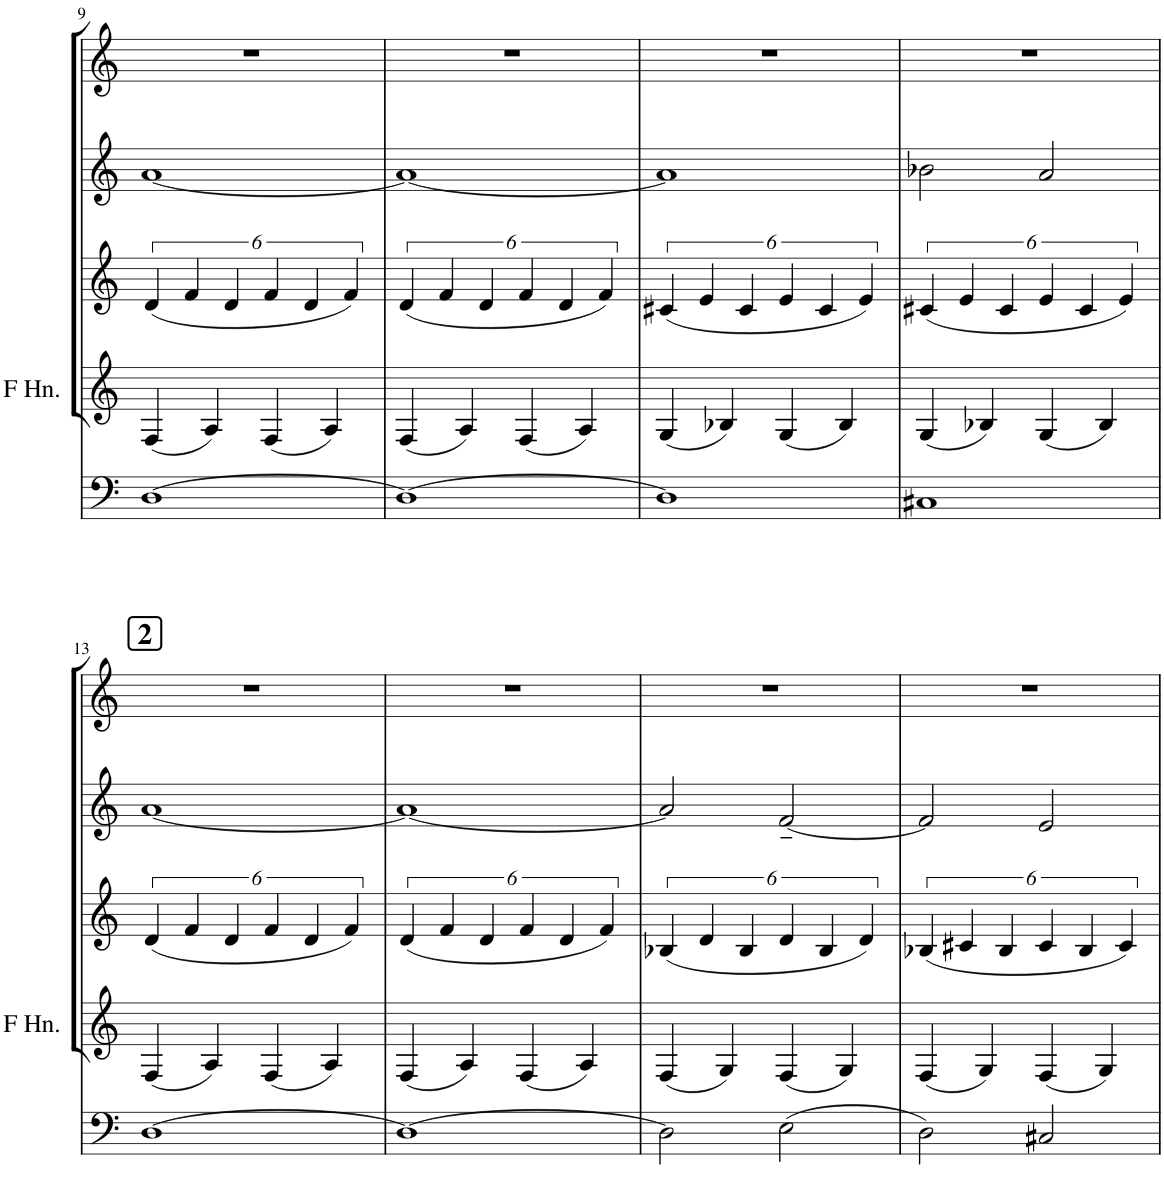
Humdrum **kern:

**kern	**kern	**kern	**kern	**kern
*part5	*part4	*part3	*part2	*part1
*staff5	*staff4	*staff3	*staff2	*staff1
*I"Bassoon	*I"Horn in F	*I"Bb Clarinet	*I"Oboe	*I"Flute
*I'Bsn	*	*I'Cl	*I'Ob	*I'Fl
!!LO:PB:g=z
*clefF4	*clefG2	*clefG2	*clefG2	*clefG2
*	*ITrd4c7	*ITrd1c2	*	*
*k[]	*k[]	*k[]	*k[]	*k[]
*M4/4	*M4/4	*M4/4	*M4/4	*M4/4
=9	=9	=9	=9	=9
[1D	(4F/	(6d/	[1a	1r
.	.	6f/	.	.
.	4A/)	.	.	.
.	.	6d/	.	.
.	(4F/	6f/	.	.
.	.	6d/	.	.
.	4A/)	.	.	.
.	.	6f/)	.	.
=10	=10	=10	=10	=10
1D_	(4F/	(6d/	1a_	1r
.	.	6f/	.	.
.	4A/)	.	.	.
.	.	6d/	.	.
.	(4F/	6f/	.	.
.	.	6d/	.	.
.	4A/)	.	.	.
.	.	6f/)	.	.
=11	=11	=11	=11	=11
1D]	(4G/	(6c#X/	1a]	1r
.	.	6e/	.	.
.	4B-X/)	.	.	.
.	.	6c#/	.	.
.	(4G/	6e/	.	.
.	.	6c#/	.	.
.	4B-/)	.	.	.
.	.	6e/)	.	.
=12	=12	=12	=12	=12
1C#X	(4G/	(6c#X/	2b-X\	1r
.	.	6e/	.	.
.	4B-X/)	.	.	.
.	.	6c#/	.	.
.	(4G/	6e/	2a/	.
.	.	6c#/	.	.
.	4B-/)	.	.	.
.	.	6e/)	.	.
!!LO:LB:g=z
!!LO:REH:place=s1:a:B:cj:fs=14:t=2
=13	=13	=13	=13	=13
[1D	(4F/	(6d/	[1a	1r
.	.	6f/	.	.
.	4A/)	.	.	.
.	.	6d/	.	.
.	(4F/	6f/	.	.
.	.	6d/	.	.
.	4A/)	.	.	.
.	.	6f/)	.	.
=14	=14	=14	=14	=14
1D_	(4F/	(6d/	1a_	1r
.	.	6f/	.	.
.	4A/)	.	.	.
.	.	6d/	.	.
.	(4F/	6f/	.	.
.	.	6d/	.	.
.	4A/)	.	.	.
.	.	6f/)	.	.
=15	=15	=15	=15	=15
2D\]	(4F/	(6B-X/	2a/]	1r
.	.	6d/	.	.
.	4G/)	.	.	.
.	.	6B-/	.	.
(2E\	(4F/	6d/	[2f~/	.
.	.	6B-/	.	.
.	4G/)	.	.	.
.	.	6d/)	.	.
=16	=16	=16	=16	=16
2D\)	(4F/	(6B-X/	2f/]	1r
.	.	6c#X/	.	.
.	4G/)	.	.	.
.	.	6B-/	.	.
2C#X/	(4F/	6c#/	2e/	.
.	.	6B-/	.	.
.	4G/)	.	.	.
.	.	6c#/)	.	.
=	=	=	=	=
*-	*-	*-	*-	*-
